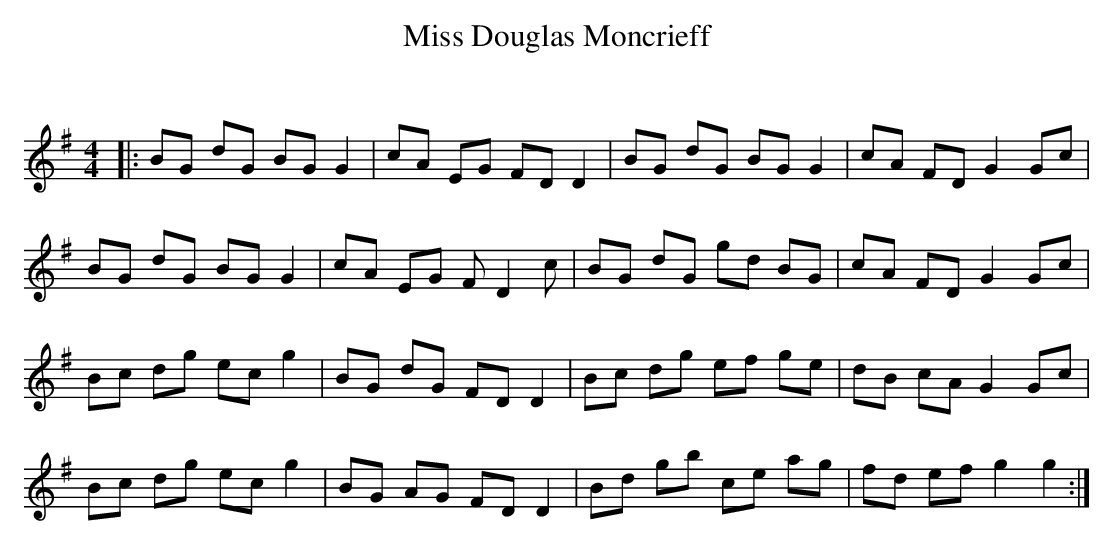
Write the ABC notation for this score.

X:1
T: Miss Douglas Moncrieff
C:
Q: 232
K:G
M:4/4
L:1/8
|:BG dG BG G2|cA EG FD D2|BG dG BG G2|cA FD G2 Gc|
BG dG BG G2|cA EG FD2c|BG dG gd BG|cA FD G2 Gc|
Bc dg ec g2|BG dG FD D2|Bc dg ef ge|dB cA G2 Gc|
Bc dg ec g2|BG AG FD D2|Bd gb ce ag|fd ef g2 g2:|
